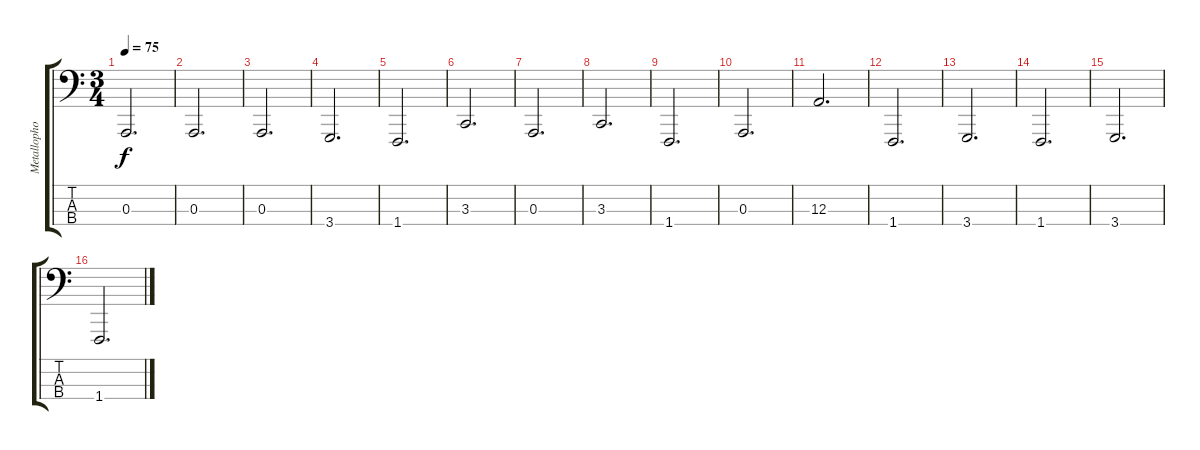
\track ("Metallophon" "Metallopho") {instrument taikodrum}
\staff {score tabs}
\tuning (G2 D2 A1 E1) {hide}
\ts (3 4)
\tempo 75
\clef f4
\ks c
0.3.2{d dy f} |
0.3.2{d} |
0.3.2{d} |
3.4.2{d} |
1.4.2{d} |
3.3.2{d} |
0.3.2{d} |
3.3.2{d} |
1.4.2{d} |
0.3.2{d} |
12.3.2{d} |
1.4.2{d} |
3.4.2{d} |
1.4.2{d} |
3.4.2{d} |
1.4.2{d}
